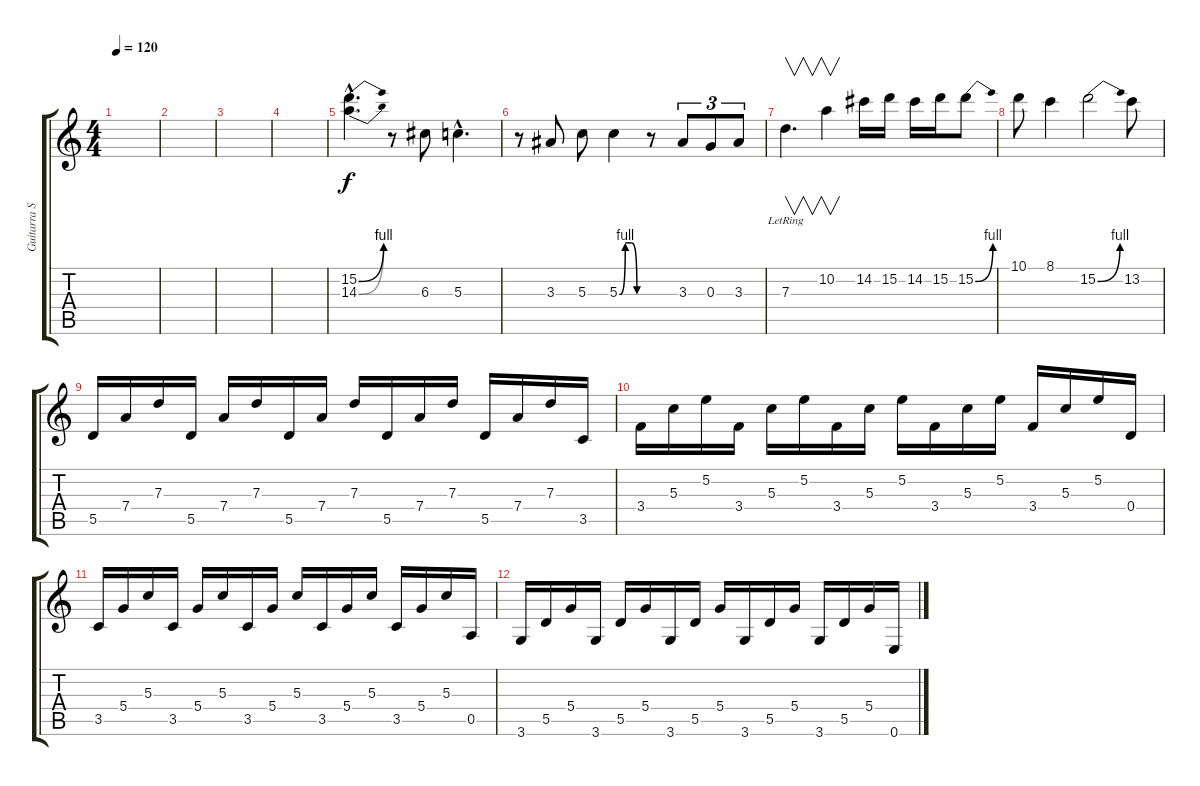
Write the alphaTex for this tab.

\track ("Guitarra Solista" "Guitarra S") {instrument distortionguitar}
\staff {score tabs}
\tuning (E4 B3 G3 D3 A2 E2) {hide}
\ts (4 4)
\tempo 120
\clef g2
\ks c
|
|
|
|
(15.2{be (bend 0 0 60 4) hac} 14.3{be (bend 0 0 60 4) hac}).4{d} r.8 6.3.8 5.3{hac}.4{d} |
r.8 3.3.8 5.3.8 5.3{be (custom 0 0 15 4 30 4 45 0 60 0)}.4 r.8 3.3.8{tu (3 2)} 0.3.8{tu (3 2)} 3.3.8{tu (3 2)} |
7.3{lr}.4{v d} 10.2.4{v} 14.2.16 15.2.16 14.2.16 15.2.16 15.2{be (bend 0 0 60 4)}.8 |
10.1.8 8.1.4 15.2{be (bend 0 0 60 4)}.2 13.2.8 |
5.5.16 7.4.16 7.3.16 5.5.16 7.4.16 7.3.16 5.5.16 7.4.16 7.3.16 5.5.16 7.4.16 7.3.16 5.5.16 7.4.16 7.3.16 3.5.16 |
3.4.16 5.3.16 5.2.16 3.4.16 5.3.16 5.2.16 3.4.16 5.3.16 5.2.16 3.4.16 5.3.16 5.2.16 3.4.16 5.3.16 5.2.16 0.4.16 |
3.5.16 5.4.16 5.3.16 3.5.16 5.4.16 5.3.16 3.5.16 5.4.16 5.3.16 3.5.16 5.4.16 5.3.16 3.5.16 5.4.16 5.3.16 0.5.16 |
3.6.16 5.5.16 5.4.16 3.6.16 5.5.16 5.4.16 3.6.16 5.5.16 5.4.16 3.6.16 5.5.16 5.4.16 3.6.16 5.5.16 5.4.16 0.6.16
